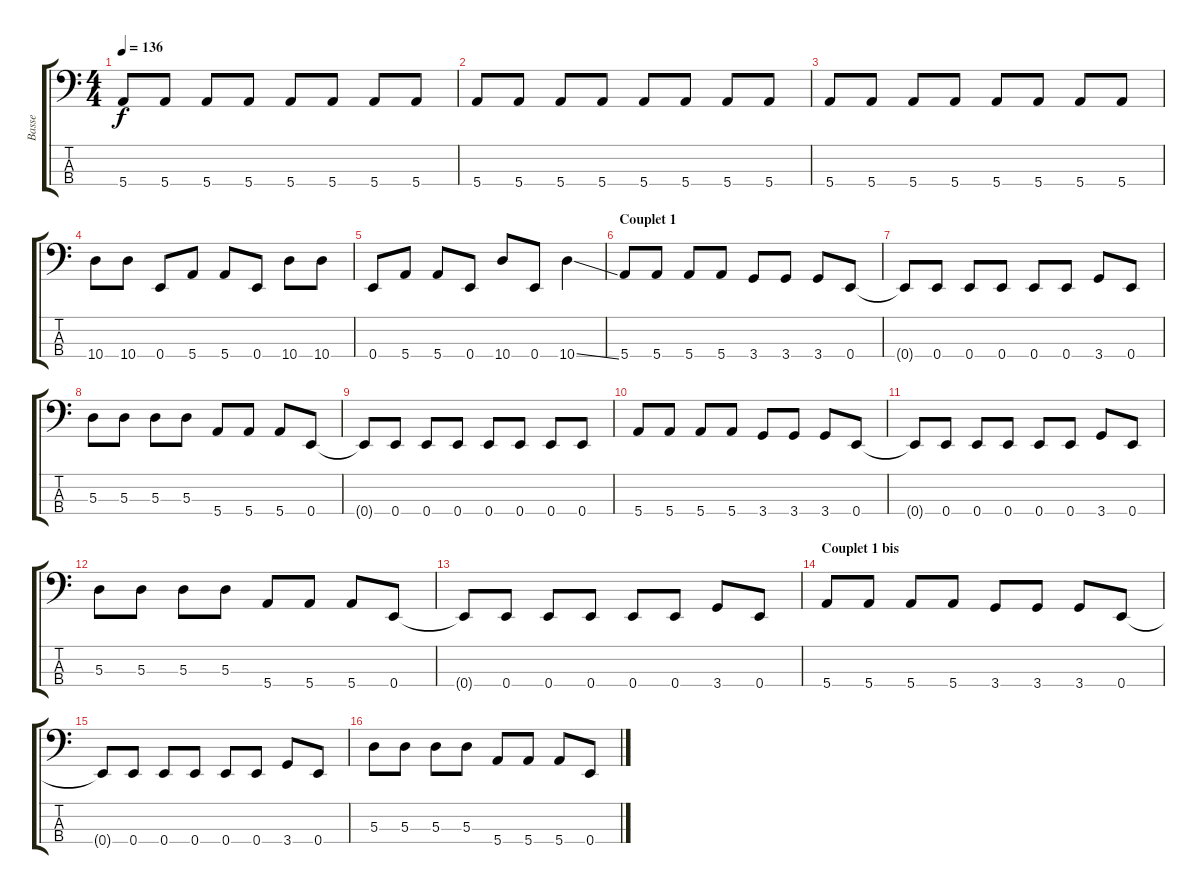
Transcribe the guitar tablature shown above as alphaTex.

\track ("Basse" "Basse") {instrument electricbassfinger}
\staff {score tabs}
\tuning (G2 D2 A1 E1) {hide}
\ts (4 4)
\tempo 136
\clef f4
\ks c
5.4.8{dy f} 5.4.8 5.4.8 5.4.8 5.4.8 5.4.8 5.4.8 5.4.8 |
5.4.8 5.4.8 5.4.8 5.4.8 5.4.8 5.4.8 5.4.8 5.4.8 |
5.4.8 5.4.8 5.4.8 5.4.8 5.4.8 5.4.8 5.4.8 5.4.8 |
10.4.8 10.4.8 0.4.8 5.4.8 5.4.8 0.4.8 10.4.8 10.4.8 |
0.4.8 5.4.8 5.4.8 0.4.8 10.4.8 0.4.8 10.4{ss}.4 |
\section ("" "Couplet 1")
5.4.8 5.4.8 5.4.8 5.4.8 3.4.8 3.4.8 3.4.8 0.4.8 |
0.4{t}.8 0.4.8 0.4.8 0.4.8 0.4.8 0.4.8 3.4.8 0.4.8 |
5.3.8 5.3.8 5.3.8 5.3.8 5.4.8 5.4.8 5.4.8 0.4.8 |
0.4{t}.8 0.4.8 0.4.8 0.4.8 0.4.8 0.4.8 0.4.8 0.4.8 |
5.4.8 5.4.8 5.4.8 5.4.8 3.4.8 3.4.8 3.4.8 0.4.8 |
0.4{t}.8 0.4.8 0.4.8 0.4.8 0.4.8 0.4.8 3.4.8 0.4.8 |
5.3.8 5.3.8 5.3.8 5.3.8 5.4.8 5.4.8 5.4.8 0.4.8 |
0.4{t}.8 0.4.8 0.4.8 0.4.8 0.4.8 0.4.8 3.4.8 0.4.8 |
\section ("" "Couplet 1 bis")
5.4.8 5.4.8 5.4.8 5.4.8 3.4.8 3.4.8 3.4.8 0.4.8 |
0.4{t}.8 0.4.8 0.4.8 0.4.8 0.4.8 0.4.8 3.4.8 0.4.8 |
5.3.8 5.3.8 5.3.8 5.3.8 5.4.8 5.4.8 5.4.8 0.4.8
